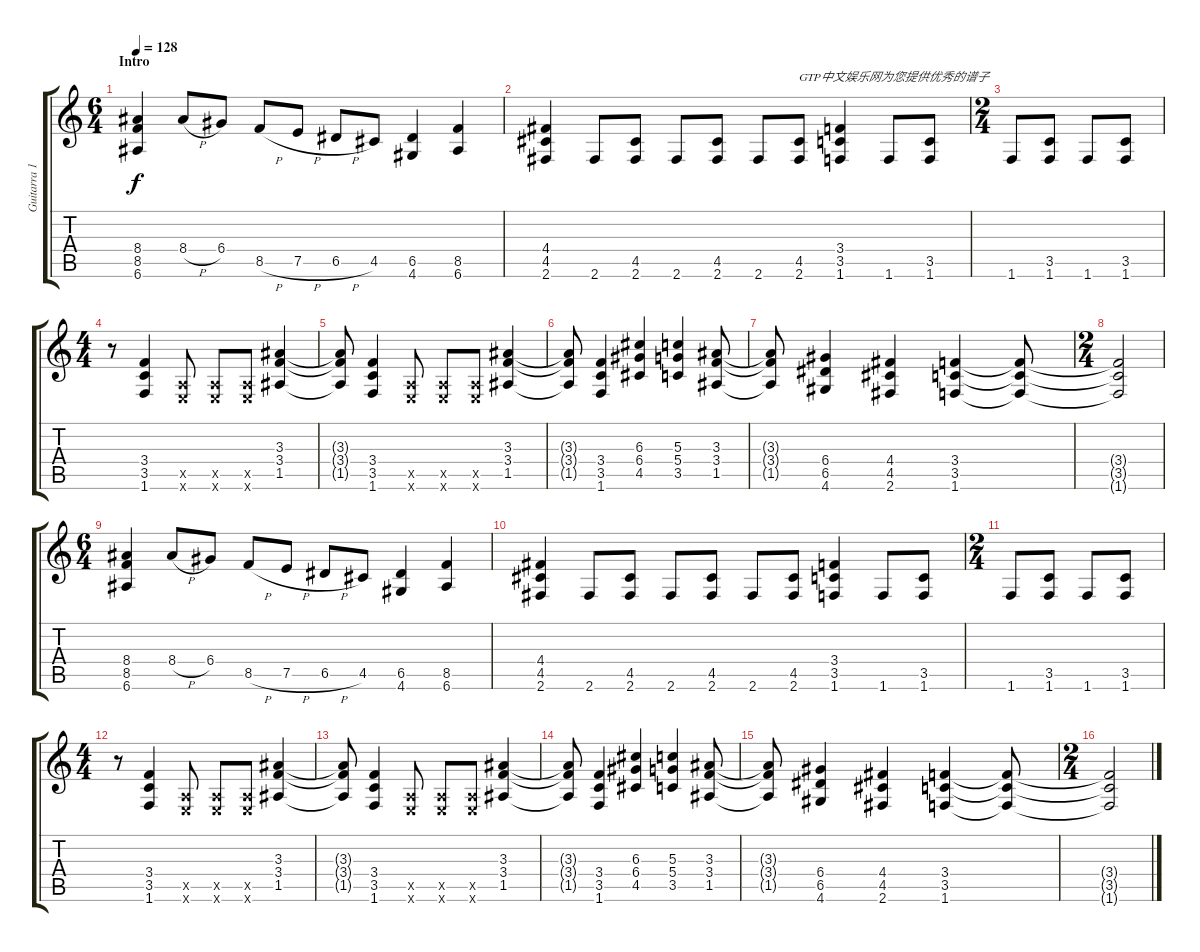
\track ("Guitarra 1" "Guitarra 1") {instrument distortionguitar}
\staff {score tabs}
\tuning (E4 B3 G3 D3 A2 E2) {hide}
\ts (6 4)
\section ("" "Intro")
\tempo 128
\clef g2
\ks c
(8.4 8.5 6.6).4{dy f instrument distortionguitar} 8.4{h}.8 6.4.8 8.5{h}.8 7.5{h}.8 6.5{h}.8 4.5.8 (6.5 4.6).4 (8.5 6.6).4 |
(4.4 4.5 2.6).4 2.6.8 (4.5 2.6).8 2.6.8 (4.5 2.6).8 2.6.8 (4.5 2.6).8{txt "GTP中文娱乐网为您提供优秀的谱子"} (3.4 3.5 1.6).4 1.6.8 (3.5 1.6).8 |
\ts (2 4)
1.6.8 (3.5 1.6).8 1.6.8 (3.5 1.6).8 |
\ts (4 4)
r.8 (3.4 3.5 1.6).4 (0.5{x} 0.6{x}).8 (0.5{x} 0.6{x}).8 (0.5{x} 0.6{x}).8 (3.3 3.4 1.5).4 |
(3.3{t} 3.4{t} 1.5{t}).8 (3.4 3.5 1.6).4 (0.5{x} 0.6{x}).8 (0.5{x} 0.6{x}).8 (0.5{x} 0.6{x}).8 (3.3 3.4 1.5).4 |
(3.3{t} 3.4{t} 1.5{t}).8 (3.4 3.5 1.6).4 (6.3 6.4 4.5).4 (5.3 5.4 3.5).4 (3.3 3.4 1.5).8 |
(3.3{t} 3.4{t} 1.5{t}).8 (6.4 6.5 4.6).4 (4.4 4.5 2.6).4 (3.4 3.5 1.6).4 (3.4{t} 3.5{t} 1.6{t}).8 |
\ts (2 4)
(3.4{t} 3.5{t} 1.6{t}).2 |
\ts (6 4)
(8.4 8.5 6.6).4 8.4{h}.8 6.4.8 8.5{h}.8 7.5{h}.8 6.5{h}.8 4.5.8 (6.5 4.6).4 (8.5 6.6).4 |
(4.4 4.5 2.6).4 2.6.8 (4.5 2.6).8 2.6.8 (4.5 2.6).8 2.6.8 (4.5 2.6).8 (3.4 3.5 1.6).4 1.6.8 (3.5 1.6).8 |
\ts (2 4)
1.6.8 (3.5 1.6).8 1.6.8 (3.5 1.6).8 |
\ts (4 4)
r.8 (3.4 3.5 1.6).4 (0.5{x} 0.6{x}).8 (0.5{x} 0.6{x}).8 (0.5{x} 0.6{x}).8 (3.3 3.4 1.5).4 |
(3.3{t} 3.4{t} 1.5{t}).8 (3.4 3.5 1.6).4 (0.5{x} 0.6{x}).8 (0.5{x} 0.6{x}).8 (0.5{x} 0.6{x}).8 (3.3 3.4 1.5).4 |
(3.3{t} 3.4{t} 1.5{t}).8 (3.4 3.5 1.6).4 (6.3 6.4 4.5).4 (5.3 5.4 3.5).4 (3.3 3.4 1.5).8 |
(3.3{t} 3.4{t} 1.5{t}).8 (6.4 6.5 4.6).4 (4.4 4.5 2.6).4 (3.4 3.5 1.6).4 (3.4{t} 3.5{t} 1.6{t}).8 |
\ts (2 4)
(3.4{t} 3.5{t} 1.6{t}).2
